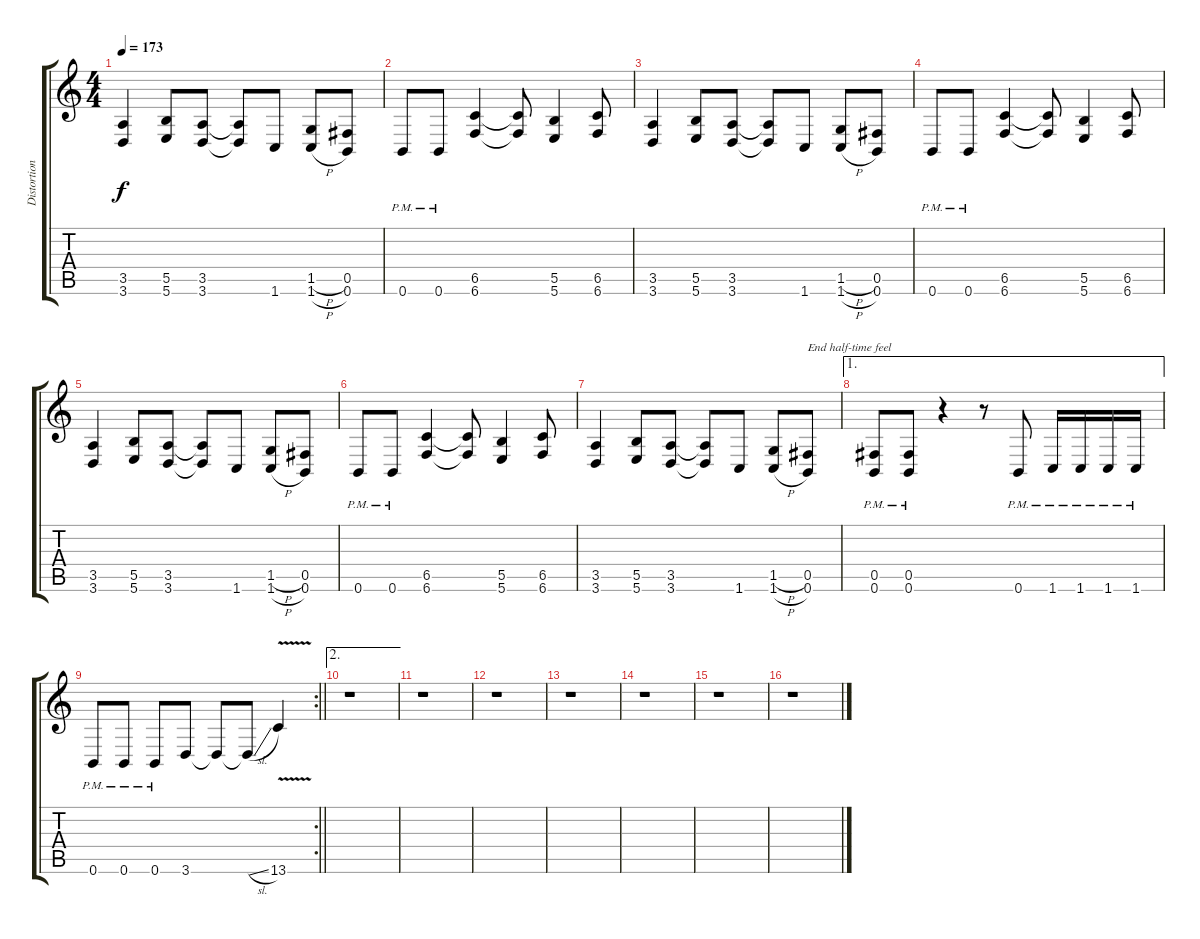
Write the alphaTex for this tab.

\track ("Distortion guitar" "Distortion") {instrument distortionguitar}
\staff {score tabs}
\tuning (Db4 Ab3 E3 B2 Gb2 B1) {hide}
\ts (4 4)
\tempo 173
\clef g2
\ks c
(3.5 3.6).4{dy f} (5.5 5.6).8 (3.5 3.6).8 (3.5{t} 3.6{t}).8 1.6.8 (1.5{h} 1.6{h}).8 (0.5 0.6).8 |
0.6{pm}.8 0.6{pm}.8 (6.5 6.6).4 (6.5{t} 6.6{t}).8 (5.5 5.6).4 (6.5 6.6).8 |
(3.5 3.6).4 (5.5 5.6).8 (3.5 3.6).8 (3.5{t} 3.6{t}).8 1.6.8 (1.5{h} 1.6{h}).8 (0.5 0.6).8 |
0.6{pm}.8 0.6{pm}.8 (6.5 6.6).4 (6.5{t} 6.6{t}).8 (5.5 5.6).4 (6.5 6.6).8 |
(3.5 3.6).4 (5.5 5.6).8 (3.5 3.6).8 (3.5{t} 3.6{t}).8 1.6.8 (1.5{h} 1.6{h}).8 (0.5 0.6).8 |
0.6{pm}.8 0.6{pm}.8 (6.5 6.6).4 (6.5{t} 6.6{t}).8 (5.5 5.6).4 (6.5 6.6).8 |
(3.5 3.6).4 (5.5 5.6).8 (3.5 3.6).8 (3.5{t} 3.6{t}).8 1.6.8 (1.5{h} 1.6{h}).8 (0.5 0.6).8{txt "End half-time feel"} |
\ae 1
(0.5{pm} 0.6{pm}).8 (0.5{pm} 0.6{pm}).8 r.4 r.8 0.6{pm}.8 1.6{pm}.16 1.6{pm}.16 1.6{pm}.16 1.6{pm}.16 |
\rc 2
\barLineRight lightlight
0.6{pm}.8 0.6{pm}.8 0.6{pm}.8 3.6.8 3.6{t}.8 3.6{sl t}.8 13.6{v}.4 |
\ae 2
r.1 |
r.1 |
r.1 |
r.1 |
r.1 |
r.1 |
r.1
